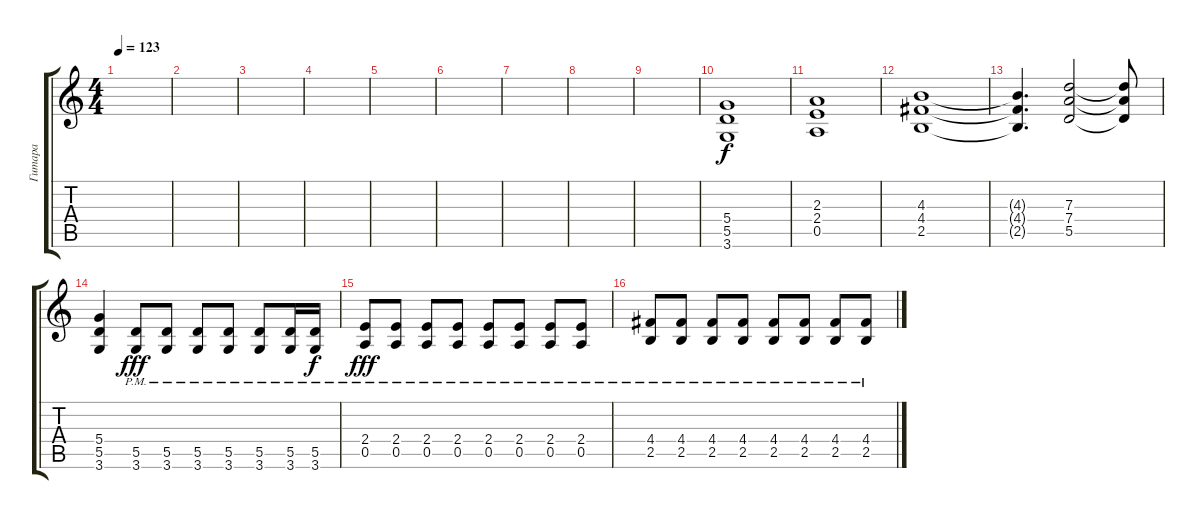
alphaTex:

\track ("Гитара" "Гитара") {instrument distortionguitar}
\staff {score tabs}
\tuning (E4 B3 G3 D3 A2 E2) {hide}
\ts (4 4)
\tempo 123
\clef g2
\ks c
|
|
|
|
|
|
|
|
|
(5.4 5.5 3.6).1 |
(2.3 2.4 0.5).1 |
(4.3 4.4 2.5).1 |
(4.3{t} 4.4{t} 2.5{t}).4{d} (7.3 7.4 5.5).2 (7.3{t} 7.4{t} 5.5{t}).8 |
(5.4 5.5 3.6).4 (5.5{pm} 3.6{pm}).8{dy fff} (5.5{pm} 3.6{pm}).8 (5.5{pm} 3.6{pm}).8 (5.5{pm} 3.6{pm}).8 (5.5{pm} 3.6{pm}).8 (5.5{pm} 3.6{pm}).16 (5.5{pm} 3.6{pm}).16{dy f} |
(2.4{pm} 0.5{pm}).8{dy fff} (2.4{pm} 0.5{pm}).8 (2.4{pm} 0.5{pm}).8 (2.4{pm} 0.5{pm}).8 (2.4{pm} 0.5{pm}).8 (2.4{pm} 0.5{pm}).8 (2.4{pm} 0.5{pm}).8 (2.4{pm} 0.5{pm}).8 |
(4.4{pm} 2.5{pm}).8 (4.4{pm} 2.5{pm}).8 (4.4{pm} 2.5{pm}).8 (4.4{pm} 2.5{pm}).8 (4.4{pm} 2.5{pm}).8 (4.4{pm} 2.5{pm}).8 (4.4{pm} 2.5{pm}).8 (4.4{pm} 2.5{pm}).8
